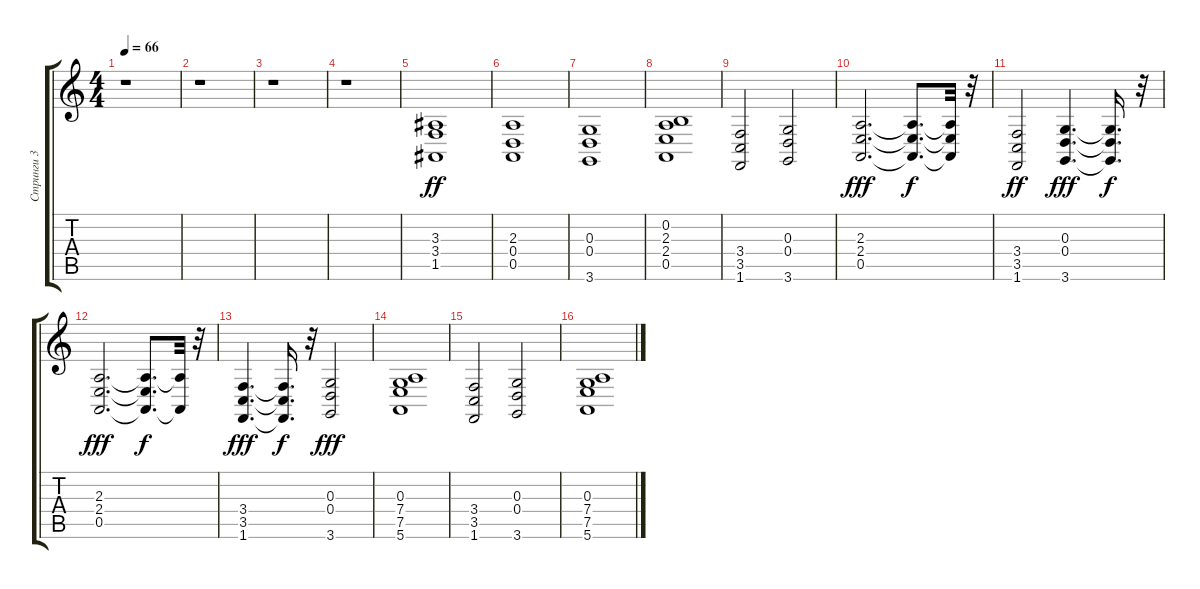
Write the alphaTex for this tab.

\track ("Стринги 3" "Стринги 3") {instrument choiraahs}
\staff {score tabs}
\tuning (E4 B3 G3 D3 A2 E2) {hide}
\ts (4 4)
\tempo 66
\clef g2
\ks c
r.1{dy ff} |
r.1 |
r.1 |
r.1 |
(3.3 3.4 1.5).1 |
(2.3 0.4 0.5).1 |
(0.3 0.4 3.6).1 |
(0.2 2.3 2.4 0.5).1 |
(3.4 3.5 1.6).2 (0.3 0.4 3.6).2 |
(2.3 2.4 0.5).2{d dy fff} (2.3{t} 2.4{t} 0.5{t}).8{d dy f} (2.3{t} 2.4{t} 0.5{t}).32 r.32 |
(3.4 3.5 1.6).2{dy ff} (0.3 0.4 3.6).4{d dy fff} (0.3{t} 0.4{t} 3.6{t}).16{d dy f} r.32 |
(2.3 2.4 0.5).2{d dy fff} (2.3{t} 2.4{t} 0.5{t}).8{d dy f} (2.3{t} 0.5{t}).32 r.32 |
(3.4 3.5 1.6).4{d dy fff} (3.4{t} 3.5{t} 1.6{t}).16{d dy f} r.32 (0.3 0.4 3.6).2{dy fff} |
(0.3 7.4 7.5 5.6).1 |
(3.4 3.5 1.6).2 (0.3 0.4 3.6).2 |
(0.3 7.4 7.5 5.6).1
